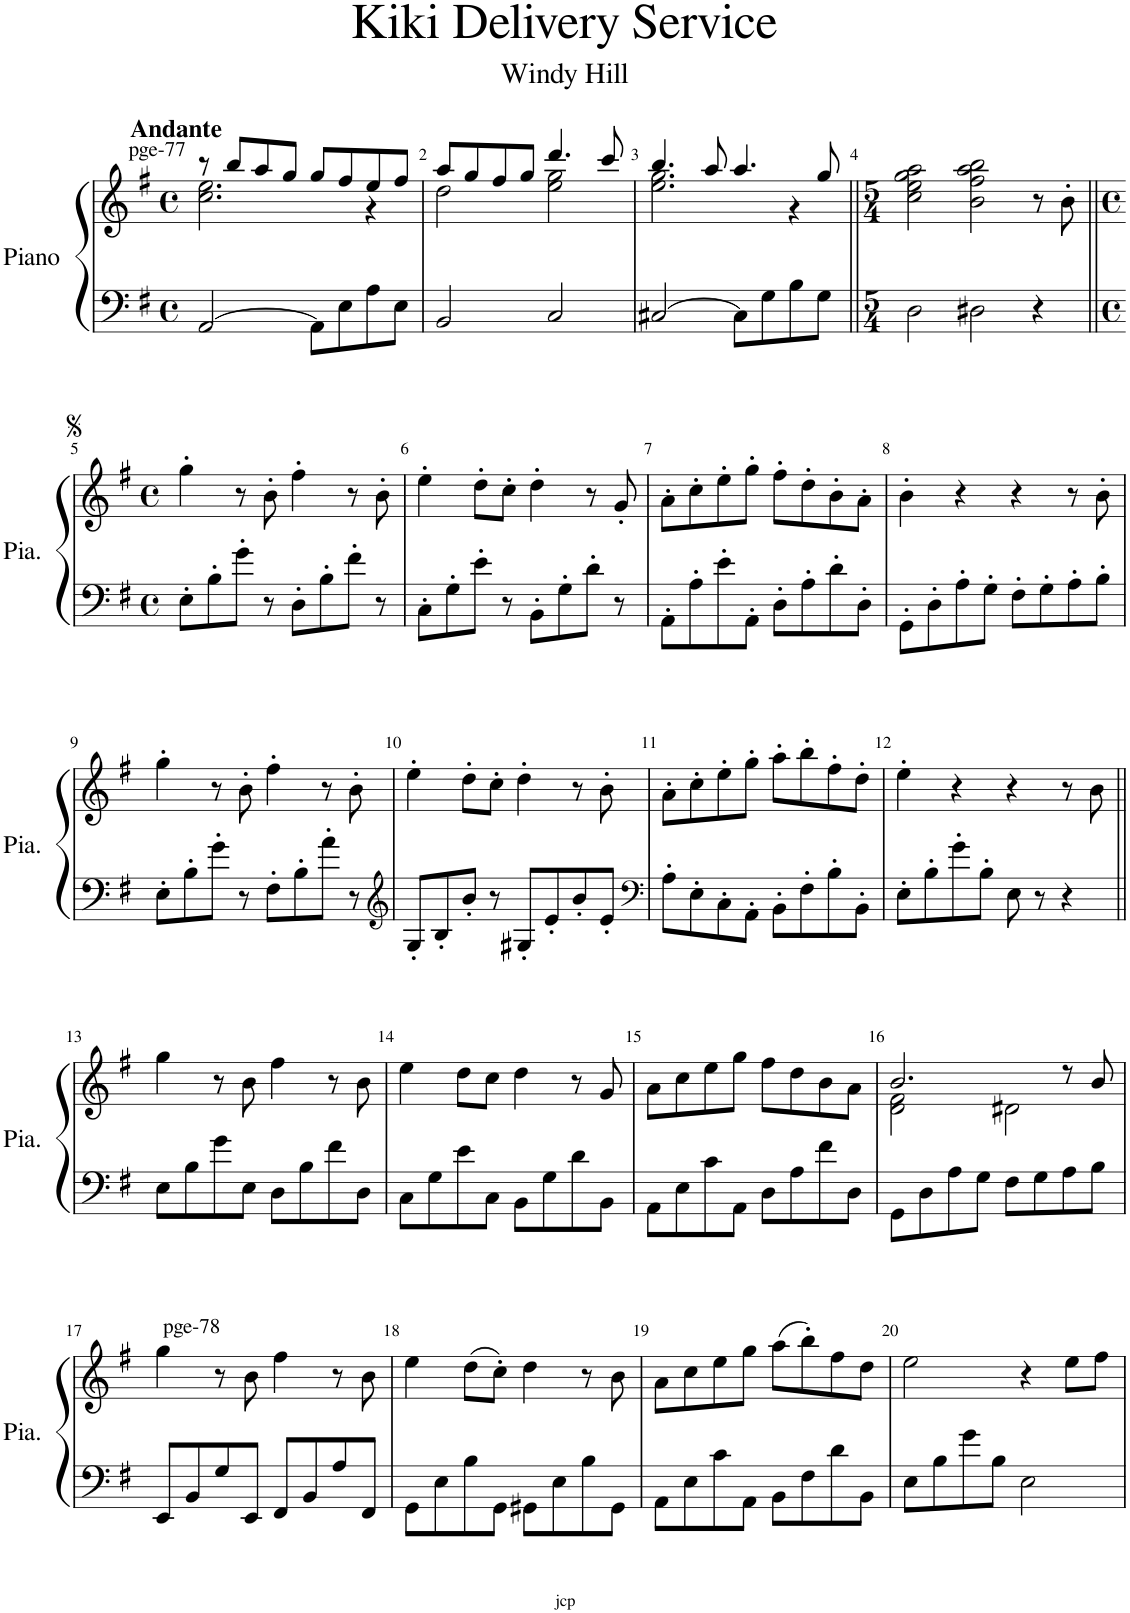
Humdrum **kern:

**kern	**kern
*part1	*part1
*staff2	*staff1
*I"Piano	*
*I'Pia.	*
*clefF4	*clefG2
*k[f#]	*k[f#]
*M4/4	*M4/4
*met(c)	*met(c)
=1	=1
*	*^
!	!LO:TX:a:B:t=Andante	!
!	!LO:TX:a:t=pge-77	!
[2AA/	8r	2.cc\ 2.ee\
.	8bb/L	.
.	8aa/	.
.	8gg/J	.
8AA\L]	8gg/L	.
8E\	8ff#/	.
8A\	8ee/	4r
8E\J	8ff#/J	.
=2	=2	=2
2BB/	8aa/L	2dd\
.	8gg/	.
.	8ff#/	.
.	8gg/J	.
2C/	4.ddd/	2ee\ 2gg\
.	8ccc/	.
=3	=3	=3
[2C#X/	4.bb/	2.ee\ 2.gg\
.	8aa/	.
8C#\L]	4.aa/	.
8G\	.	.
8B\	.	4r
8G\J	8gg/	.
*	*v	*v
=4||	=4||
*M5/4	*M5/4
2D\	2cc\ 2ee\ 2gg\ 2aa\
2D#X\	2b\ 2ff#\ 2aa\ 2bb\
4r	8r
.	8b'\
!!LO:LB:g=z
=5||	=5||
*M4/4	*M4/4
*met(c)	*met(c)
8E'\L	4gg'\
8B'\	.
8g'\J	8r
8r	8b'\
8D'\L	4ff#'\
8B'\	.
8f#'\J	8r
8r	8b'\
=6	=6
8C'\L	4ee'\
8G'\	.
8e'\J	8dd'\L
8r	8cc'\J
8BB'\L	4dd'\
8G'\	.
8d'\J	8r
8r	8g'/
=7	=7
8AA'\L	8a'\L
8A'\	8cc'\
8e'\	8ee'\
8AA'\J	8gg'\J
8D'\L	8ff#'\L
8A'\	8dd'\
8d'\	8b'\
8D'\J	8a'\J
=8	=8
8GG'\L	4b'\
8D'\	.
8A'\	4r
8G'\J	.
8F#'\L	4r
8G'\	.
8A'\	8r
8B'\J	8b'\
!!LO:LB:g=z
=9	=9
8E'\L	4gg'\
8B'\	.
8g'\J	8r
8r	8b'\
8F#'\L	4ff#'\
8B'\	.
8a'\J	8r
8r	8b'\
=10	=10
*clefG2	*
8G'/L	4ee'\
8B'/	.
8b'/J	8dd'\L
8r	8cc'\J
8G#X'/L	4dd'\
8e'/	.
8b'/	8r
8e'/J	8b'\
=11	=11
*clefF4	*
8A'\L	8a'\L
8E'\	8cc'\
8C'\	8ee'\
8AA'\J	8gg'\J
8BB'\L	8aa'\L
8F#'\	8bb'\
8B'\	8ff#'\
8BB'\J	8dd'\J
=12	=12
8E'\L	4ee'\
8B'\	.
8g'\	4r
8B'\J	.
8E\	4r
8r	.
4r	8r
.	8b\
!!LO:LB:g=z
=13||	=13||
8E\L	4gg\
8B\	.
8g\	8r
8E\J	8b\
8D\L	4ff#\
8B\	.
8f#\	8r
8D\J	8b\
=14	=14
8C\L	4ee\
8G\	.
8e\	8dd\L
8C\J	8cc\J
8BB\L	4dd\
8G\	.
8d\	8r
8BB\J	8g/
=15	=15
8AA\L	8a\L
8E\	8cc\
8c\	8ee\
8AA\J	8gg\J
8D\L	8ff#\L
8A\	8dd\
8f#\	8b\
8D\J	8a\J
=16	=16
*	*^
8GG\L	2.b/	2d\ 2f#\
8D\	.	.
8A\	.	.
8G\J	.	.
8F#\L	.	2d#X\
8G\	.	.
8A\	8r	.
8B\J	8b/	.
*	*v	*v
!!LO:LB:g=z
=17	=17
!	!LO:TX:a:t=pge-78
8EE/L	4gg\
8BB/	.
8G/	8r
8EE/J	8b\
8FF#/L	4ff#\
8BB/	.
8A/	8r
8FF#/J	8b\
=18	=18
8GG\L	4ee\
8E\	.
8B\	(8dd\L
8GG\J	8cc'\J)
8GG#X\L	4dd\
8E\	.
8B\	8r
8GG#\J	8b\
=19	=19
8AA\L	8a\L
8E\	8cc\
8c\	8ee\
8AA\J	8gg\J
8BB\L	(8aa\L
8F#\	8bb'\)
8d\	8ff#\
8BB\J	8dd\J
=20	=20
8E\L	2ee\
8B\	.
8g\	.
8B\J	.
2E\	4r
.	8ee\L
.	8ff#\J
=	=
*-	*-
